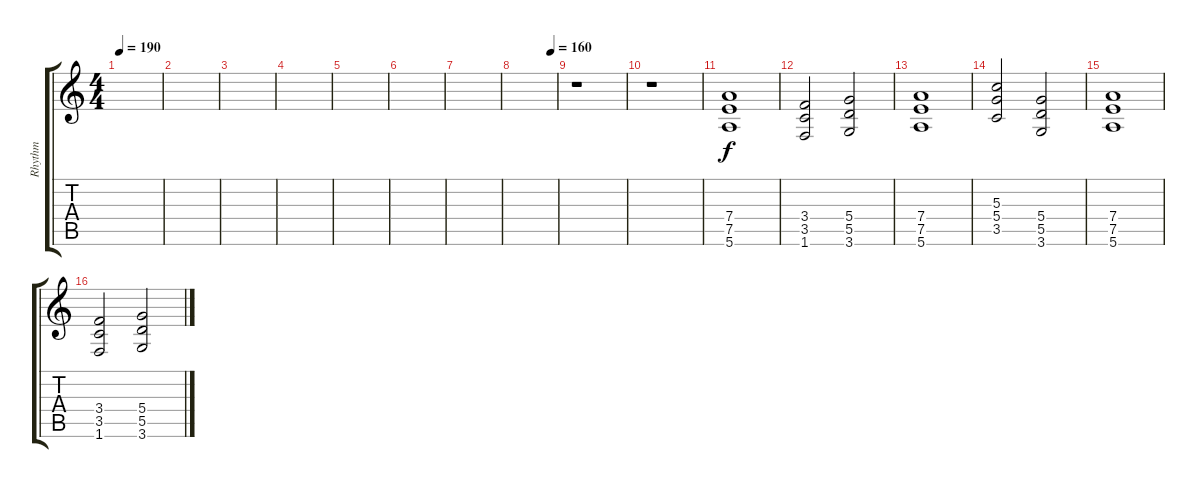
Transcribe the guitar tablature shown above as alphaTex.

\track ("Rhythm" "Rhythm") {instrument distortionguitar}
\staff {score tabs}
\tuning (E4 B3 G3 D3 A2 E2) {hide}
\ts (4 4)
\tempo 190
\clef g2
\ks c
|
|
|
|
|
|
|
\tempo (160 0.875)
|
r.1 |
r.1 |
(7.4 7.5 5.6).1 |
(3.4 3.5 1.6).2 (5.4 5.5 3.6).2 |
(7.4 7.5 5.6).1 |
(5.3 5.4 3.5).2 (5.4 5.5 3.6).2 |
(7.4 7.5 5.6).1 |
(3.4 3.5 1.6).2 (5.4 5.5 3.6).2
